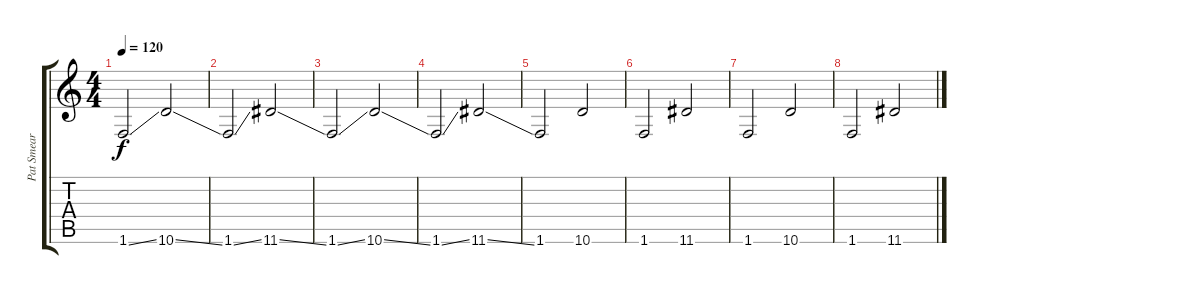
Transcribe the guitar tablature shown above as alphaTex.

\track ("Pat Smear" "Pat Smear") {instrument distortionguitar}
\staff {score tabs}
\tuning (E4 B3 G3 D3 A2 E2) {hide}
\ts (4 4)
\tempo 120
\clef g2
\ks c
1.6{ss}.2{dy f instrument distortionguitar} 10.6{ss}.2 |
1.6{ss}.2 11.6{ss}.2 |
1.6{ss}.2 10.6{ss}.2 |
1.6{ss}.2 11.6{ss}.2 |
1.6.2 10.6.2 |
1.6.2 11.6.2 |
1.6.2 10.6.2 |
1.6.2 11.6.2
